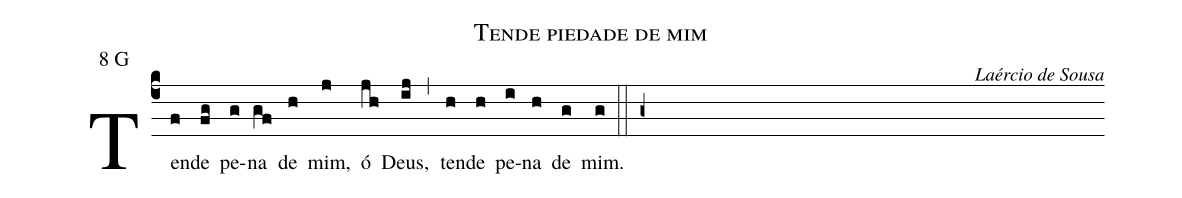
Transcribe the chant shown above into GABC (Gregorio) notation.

name: Tende piedade de mim;
mode: 8;
mode-differentia: G;
commentary: Laércio de Sousa;
%%
(c4)

Ten(f)de(fg) pe(g)na(gf) de(h) mim,(j) ó(jh) Deus,(ij) (,) ten(h)de(h) pe(i)na(h) de(g) mim.(g)

(::)

(g+)
